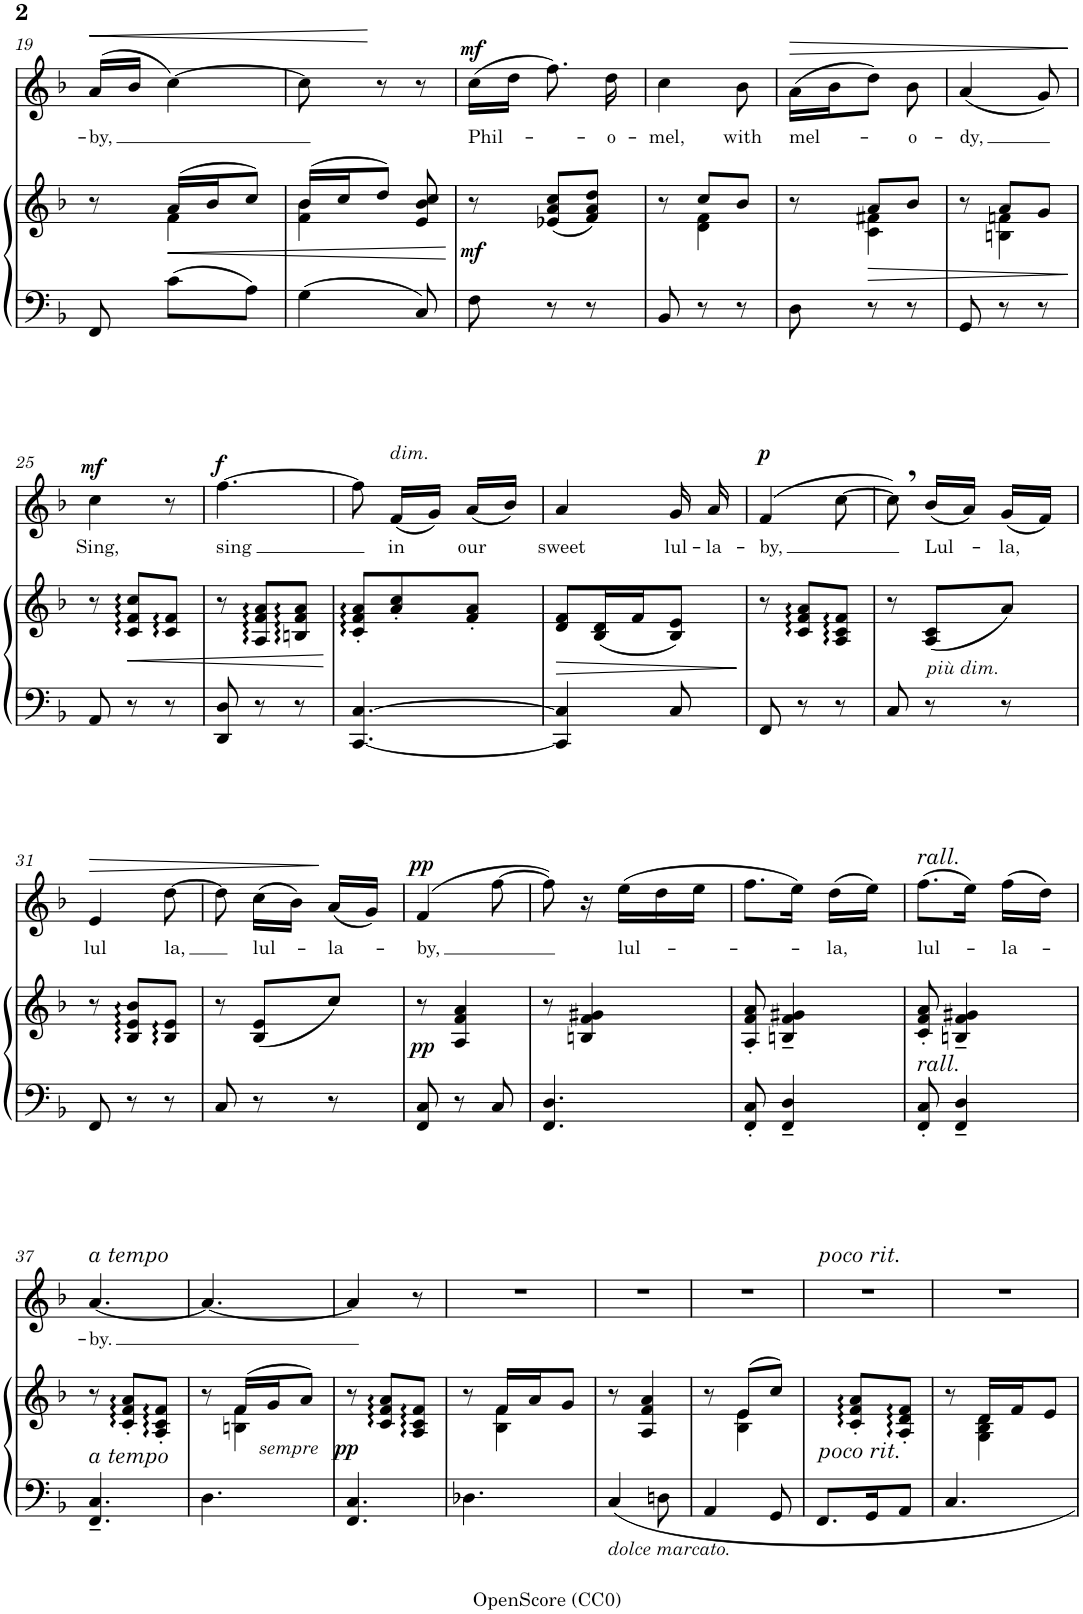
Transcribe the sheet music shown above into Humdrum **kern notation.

**kern	**kern	**dynam	**kern	**text	**dynam
*part2	*part2	*part2	*part1	*part1	*part1
*staff3	*staff2	*staff2/3	*staff1	*staff1	*staff1
*I"Piano	*	*	*I"Voice	*	*
*I'Pno	*	*	*	*	*
!!LO:PB:g=z
*clefF4	*clefG2	*	*clefG2	*	*
*k[b-]	*k[b-]	*	*k[b-]	*	*
*M3/8	*M3/8	*	*M3/8	*	*
=19	=19	=19	=19	=19	=19
*	*^	*	*	*	*
!	!	!	!	!	!LO:LY:b	!LO:HP:b
8FF/	8r	8ryy	.	(16a/LL	by,	<
.	.	.	.	16b-/JJ	.	.
!	!	!	!LO:HP:b	!	!	!
8c\L	(16a/LL	4f\	<	[4cc\)	.	.
.	16b-/J	.	.	.	.	.
8A\J	8cc/J)	.	.	.	.	.
=20	=20	=20	=20	=20	=20	=20
4G\	(16b-/LL	4f\ 4b-\	.	8cc\]	.	.
.	16cc/J	.	.	.	.	.
.	8dd/J)	.	.	8r	.	[
8C/	8e/ 8b-/ 8cc/	8ryy	.	8r	.	.
*	*v	*v	*	*	*	*
.	.	[	.	.	.
=21	=21	=21	=21	=21	=21
!	!	!LO:DY:b	!	!LO:LY:b	!LO:DY:a
8F\	8r	mf	(16cc\LL	Phil-	mf
.	.	.	16dd\JJ	.	.
8r	(8e-X/ 8a/ 8cc/L	.	8.ff\)	.	.
8r	8f/ 8a/ 8dd/J)	.	.	.	.
!	!	!	!	!LO:LY:b	!
.	.	.	16dd\	-o-	.
=22	=22	=22	=22	=22	=22
*	*^	*	*	*	*
!	!	!	!	!	!LO:LY:b	!
8BB-/	8r	8ryy	.	4cc\	-mel,	.
8r	8cc/L	4d\ 4f\	.	.	.	.
!	!	!	!	!	!LO:LY:b	!
8r	8b-/J	.	.	8b-\	with	.
=23	=23	=23	=23	=23	=23	=23
!	!	!	!	!	!LO:LY:b	!LO:HP:b
8D\	8r	8ryy	.	(16a\LL	mel-	>
.	.	.	.	16b-\J	.	.
!	!	!	!LO:HP:b	!	!	!
8r	8a/L	4c\ 4f#X\	>	8dd\J)	.	.
!	!	!	!	!	!LO:LY:b	!
8r	8b-/J	.	.	8b-\	-o-	.
=24	=24	=24	=24	=24	=24	=24
!	!	!	!	!	!LO:LY:b	!
8GG/	8r	8ryy	.	(4a/	-dy,	.
8r	8a/L	4Bn\ 4fn\	.	.	.	.
8r	8g/J	.	.	8g/)	.	.
*	*v	*v	*	*	*	*
.	.	]	.	.	]
!!LO:LB:g=z
=25	=25	=25	=25	=25	=25
!	!	!	!	!LO:LY:b	!LO:DY:a
8AA/	8r	.	4cc\	Sing,	mf
!	!	!LO:HP:b	!	!	!
8r	8c/ 8f/ 8cc/L	<	.	.	.
8r	8c/ 8f/J	.	8r	.	.
=26	=26	=26	=26	=26	=26
!	!	!	!	!LO:LY:b	!LO:DY:a
8DD/ 8D/	8r	.	[4.ff\	sing	f
8r	8A/ 8f/ 8a/L	.	.	.	.
8r	8Bn/ 8f/ 8a/J	.	.	.	.
.	.	[	.	.	.
=27	=27	=27	=27	=27	=27
[4.CC/ [4.C/	8c/' 8f/' 8a/'L	.	8ff\]	.	.
!	!	!	!LO:TX:a:i:t=dim.	!	!
!	!	!	!	!LO:LY:b	!
.	8a/' 8cc/'	.	(16f/LL	in	.
.	.	.	16g/JJ)	.	.
!	!	!	!	!LO:LY:b	!
.	8f/' 8a/'J	.	(16a/LL	our	.
.	.	.	16b-/JJ)	.	.
=28	=28	=28	=28	=28	=28
!	!	!LO:HP:b	!	!LO:LY:b	!
4CC/] 4C/]	8d/ 8f/L	>	4a/	sweet	.
.	(16B-/ 16d/L	.	.	.	.
.	16f/J	.	.	.	.
!	!	!	!	!LO:LY:b	!
8C/	8B-/ 8e/J)	.	16g/	lul-	.
!	!	!	!	!LO:LY:b	!
.	.	.	16a/	-la-	.
.	.	]	.	.	.
=29	=29	=29	=29	=29	=29
!	!	!	!	!LO:LY:b	!LO:DY:a
8FF/	8r	.	(4f/	-by,	p
8r	8c/ 8f/ 8a/L	.	.	.	.
8r	8A/ 8c/ 8f/J	.	[8cc\	.	.
=30	=30	=30	=30	=30	=30
8C/	8r	.	8cc,\])	.	.
!	!LO:TX:b:i:t=più dim.	!	!	!	!
!	!	!	!	!LO:LY:b	!
8r	(8A/ 8c/L	.	(16b-/LL	Lul-	.
.	.	.	16a/JJ)	.	.
!	!	!	!	!LO:LY:b	!
8r	8a/J)	.	(16g/LL	-la,	.
.	.	.	16f/JJ)	.	.
!!LO:LB:g=z
=31	=31	=31	=31	=31	=31
!	!	!	!	!LO:LY:b	!LO:HP:b
8FF/	8r	.	4e/	lul	>
8r	8B-/ 8e/ 8b-/L	.	.	.	.
!	!	!	!	!LO:LY:b	!
8r	8B-/ 8e/J	.	[8dd\	la,	.
=32	=32	=32	=32	=32	=32
8C/	8r	.	8dd\]	.	.
!	!	!	!	!LO:LY:b	!
8r	(8B-/ 8e/L	.	(16cc\LL	lul-	.
.	.	.	16b-\JJ)	.	.
!	!	!	!	!LO:LY:b	!
8r	8cc/J)	.	(16a/LL	-la-	]
.	.	.	16g/JJ)	.	.
=33	=33	=33	=33	=33	=33
!	!	!LO:DY:b	!	!LO:LY:b	!LO:DY:a
8FF/ 8C/	8r	pp	(4f/	-by,	pp
8r	4A/ 4f/ 4a/	.	.	.	.
8C/	.	.	[8ff\	.	.
=34	=34	=34	=34	=34	=34
4.FF/ 4.D/	8r	.	8ff\])	.	.
.	4Bn/ 4f/ 4g#X/	.	16r	.	.
!	!	!	!	!LO:LY:b	!
.	.	.	(16ee\LL	lul-	.
.	.	.	16dd\	.	.
.	.	.	16ee\JJ	.	.
=35	=35	=35	=35	=35	=35
8FF/' 8C/'	8A/' 8f/' 8a/'	.	8.ff\L	.	.
4FF/~ 4D/~	4Bn/~ 4f/~ 4g#X/~	.	.	.	.
.	.	.	16ee\Jk)	.	.
!	!	!	!	!LO:LY:b	!
.	.	.	(16dd\LL	-la,	.
.	.	.	16ee\JJ)	.	.
=36	=36	=36	=36	=36	=36
!	!	!	!LO:TX:a:i:t=rall.	!	!
!	!LO:TX:b:i:t=rall.	!	!	!	!
!	!	!	!	!LO:LY:b	!
8FF/' 8C/'	8c/' 8f/' 8a/'	.	(8.ff\L	lul-	.
4FF/~ 4D/~	4Bn/~ 4f/~ 4g#X/~	.	.	.	.
.	.	.	16ee\Jk)	.	.
!	!	!	!	!LO:LY:b	!
.	.	.	(16ff\LL	-la-	.
.	.	.	16dd\JJ)	.	.
!!LO:LB:g=z
=37	=37	=37	=37	=37	=37
!	!	!	!LO:TX:a:i:t=a tempo	!	!
!	!LO:TX:b:i:t=a tempo	!	!	!	!
!	!	!	!	!LO:LY:b	!
4.FF/~ 4.C/~	8r	.	[4.a/	by.	.
.	8c/' 8f/' 8a/'L	.	.	.	.
.	8A/' 8c/' 8f/'J	.	.	.	.
=38	=38	=38	=38	=38	=38
*	*^	*	*	*	*
4.D\	8r	8ryy	.	4.a/_	.	.
.	(16f/LL	4Bn\ 4f\	.	.	.	.
.	16g/J	.	.	.	.	.
!	!	!	!LO:DY:b	!	!	!
!	!	!	!LO:DY:n=1:b	!	!	!
.	8a/J)	.	other-dynamics pp	.	.	.
*	*v	*v	*	*	*	*
=39	=39	=39	=39	=39	=39
4.FF/ 4.C/	8r	.	4a/]	.	.
.	8c/ 8f/ 8a/L	.	.	.	.
.	8A/ 8c/ 8f/J	.	8r	.	.
=40	=40	=40	=40	=40	=40
*	*^	*	*	*	*
4.D-X\	8r	8ryy	.	4.r	.	.
.	16f/LL	4B-\ 4f\	.	.	.	.
.	16a/J	.	.	.	.	.
.	8g/J	.	.	.	.	.
*	*v	*v	*	*	*	*
=41	=41	=41	=41	=41	=41
!LO:TX:b:i:t=dolce marcato.	!	!	!	!	!
4C^^/	8r	.	4.r	.	.
.	4A/ 4f/ 4a/	.	.	.	.
8Dn^^\	.	.	.	.	.
=42	=42	=42	=42	=42	=42
*	*^	*	*	*	*
4AA^^/	8r	8ryy	.	4.r	.	.
.	(8e/L	4B-\ 4e\	.	.	.	.
8GG^^/	8cc/J)	.	.	.	.	.
*	*v	*v	*	*	*	*
=43	=43	=43	=43	=43	=43
!	!	!	!LO:TX:a:i:t=poco rit.	!	!
!	!LO:TX:b:i:t=poco rit.	!	!	!	!
8.FF^^/L	8ryy	.	4.r	.	.
.	8c/' 8f/' 8a/'L	.	.	.	.
16GG^^/K	.	.	.	.	.
8AA^^/J	8A/' 8d/' 8f/'J	.	.	.	.
=44	=44	=44	=44	=44	=44
*	*^	*	*	*	*
4.C^^/	8r	8ryy	.	4.r	.	.
.	16d/LL	4G\ 4B-\ 4d\	.	.	.	.
.	16f/J	.	.	.	.	.
.	8e/J	.	.	.	.	.
*	*v	*v	*	*	*	*
=	=	=	=	=	=
*-	*-	*-	*-	*-	*-
